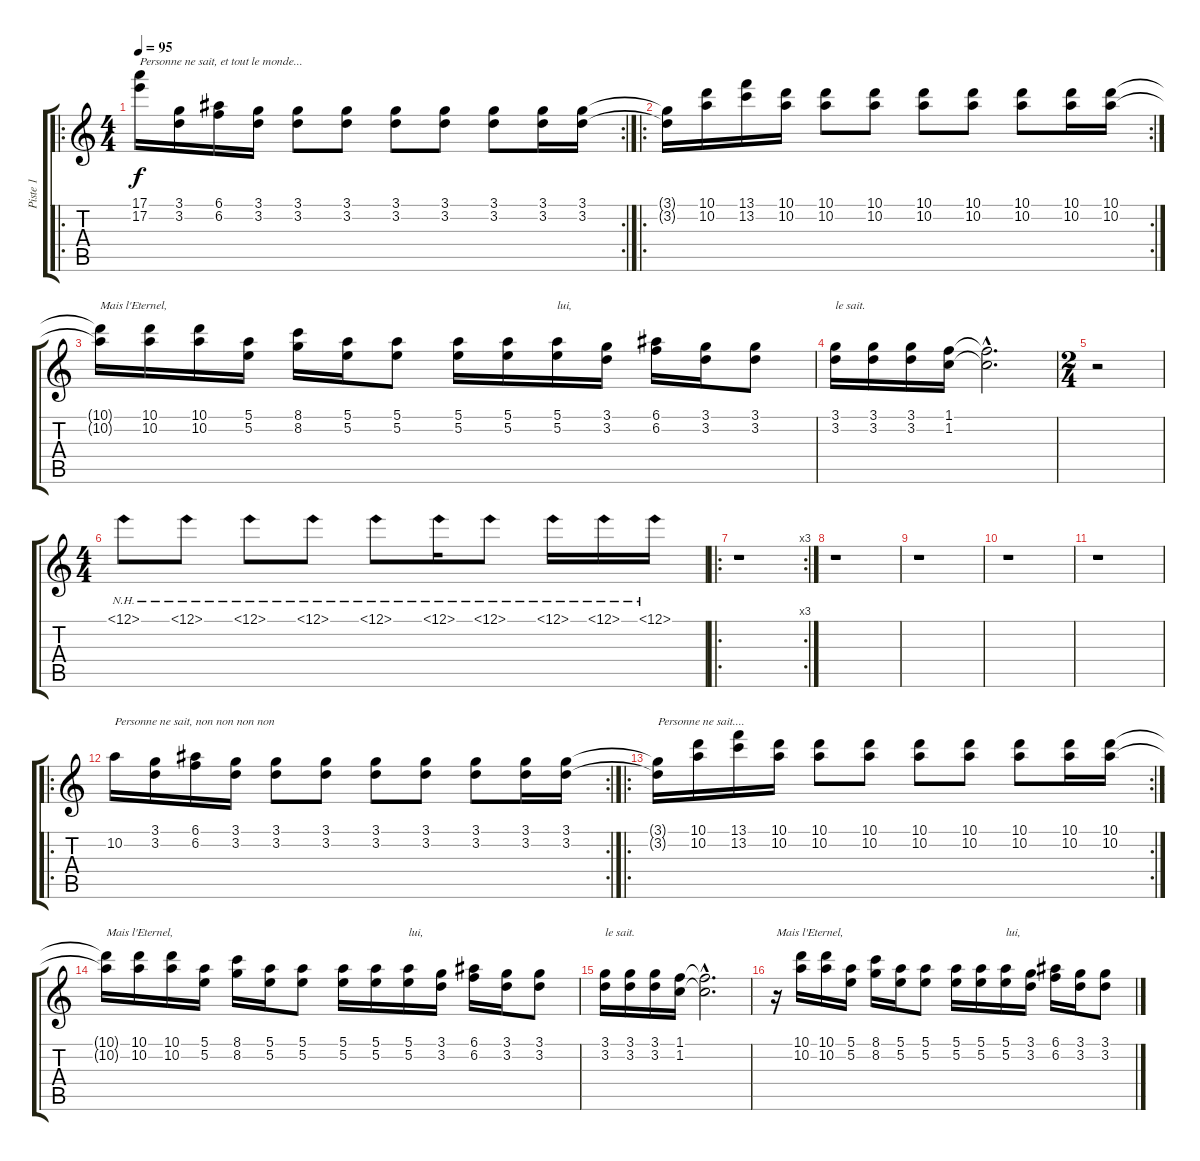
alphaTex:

\track ("Piste 1" "Piste 1") {instrument distortionguitar}
\staff {score tabs}
\tuning (E4 B3 G3 D3 A2 E2) {hide}
\ro
\rc 2
\ts (4 4)
\tempo 95
\clef g2
\ks c
(17.1{t} 17.2{t}).16{txt "Personne ne sait, et tout le monde..." dy f} (3.1 3.2).16 (6.1 6.2).16 (3.1 3.2).16 (3.1 3.2).8 (3.1 3.2).8 (3.1 3.2).8 (3.1 3.2).8 (3.1 3.2).8 (3.1 3.2).16 (3.1 3.2).16 |
\ro
\rc 2
(3.1{t} 3.2{t}).16 (10.1 10.2).16 (13.1 13.2).16 (10.1 10.2).16 (10.1 10.2).8 (10.1 10.2).8 (10.1 10.2).8 (10.1 10.2).8 (10.1 10.2).8 (10.1 10.2).16 (10.1 10.2).16 |
(10.1{t} 10.2{t}).16{txt "Mais l'Eternel,"} (10.1 10.2).16 (10.1 10.2).16 (5.1 5.2).16 (8.1 8.2).16 (5.1 5.2).16 (5.1 5.2).8 (5.1 5.2).16 (5.1 5.2).16 (5.1 5.2).16{txt "lui,"} (3.1 3.2).16 (6.1 6.2).16 (3.1 3.2).16 (3.1 3.2).8 |
(3.1 3.2).16{txt "le sait."} (3.1 3.2).16 (3.1 3.2).16 (1.1 1.2).16 (1.1{hac t} 1.2{hac t}).2{d} |
\ts (2 4)
r.2 |
\ts (4 4)
12.1{nh}.8 12.1{nh}.8 12.1{nh}.8 12.1{nh}.8 12.1{nh}.8 12.1{nh}.16 12.1{nh}.8 12.1{nh}.16 12.1{nh}.16 12.1{nh}.16 |
\ro
\rc 3
r.1 |
r.1 |
r.1 |
r.1 |
r.1 |
\ro
\rc 2
10.2.16{txt "Personne ne sait, non non non non"} (3.1 3.2).16 (6.1 6.2).16 (3.1 3.2).16 (3.1 3.2).8 (3.1 3.2).8 (3.1 3.2).8 (3.1 3.2).8 (3.1 3.2).8 (3.1 3.2).16 (3.1 3.2).16 |
\ro
\rc 2
(3.1{t} 3.2{t}).16{txt "Personne ne sait...."} (10.1 10.2).16 (13.1 13.2).16 (10.1 10.2).16 (10.1 10.2).8 (10.1 10.2).8 (10.1 10.2).8 (10.1 10.2).8 (10.1 10.2).8 (10.1 10.2).16 (10.1 10.2).16 |
(10.1{t} 10.2{t}).16{txt "Mais l'Eternel,"} (10.1 10.2).16 (10.1 10.2).16 (5.1 5.2).16 (8.1 8.2).16 (5.1 5.2).16 (5.1 5.2).8 (5.1 5.2).16 (5.1 5.2).16 (5.1 5.2).16{txt "lui,"} (3.1 3.2).16 (6.1 6.2).16 (3.1 3.2).16 (3.1 3.2).8 |
(3.1 3.2).16{txt "le sait."} (3.1 3.2).16 (3.1 3.2).16 (1.1 1.2).16 (1.1{hac t} 1.2{hac t}).2{d} |
r.16{txt "Mais l'Eternel,"} (10.1 10.2).16 (10.1 10.2).16 (5.1 5.2).16 (8.1 8.2).16 (5.1 5.2).16 (5.1 5.2).8 (5.1 5.2).16 (5.1 5.2).16 (5.1 5.2).16{txt "lui,"} (3.1 3.2).16 (6.1 6.2).16 (3.1 3.2).16 (3.1 3.2).8
